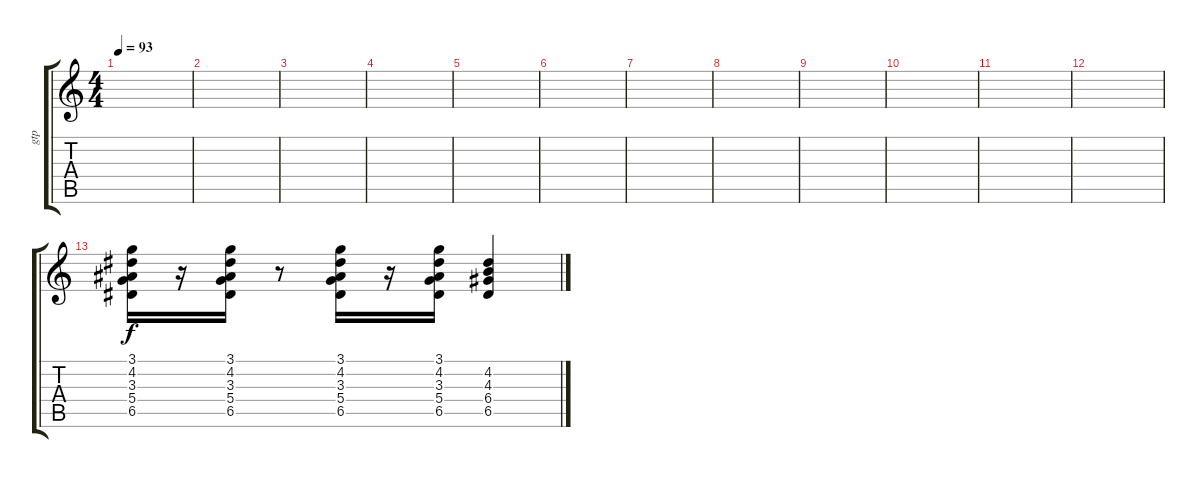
\track ("gtp" "gtp") {solo instrument electricguitarjazz}
\staff {score tabs}
\tuning (E4 B3 G3 D3 A2 E2) {hide}
\ts (4 4)
\tempo 93
\clef g2
\ks c
|
|
|
|
|
|
|
|
|
|
|
|
(3.1 4.2 3.3 5.4 6.5).16 r.16 (3.1 4.2 3.3 5.4 6.5).16 r.8 (3.1 4.2 3.3 5.4 6.5).16 r.16 (3.1 4.2 3.3 5.4 6.5).16 (4.2 4.3 6.4 6.5).4
